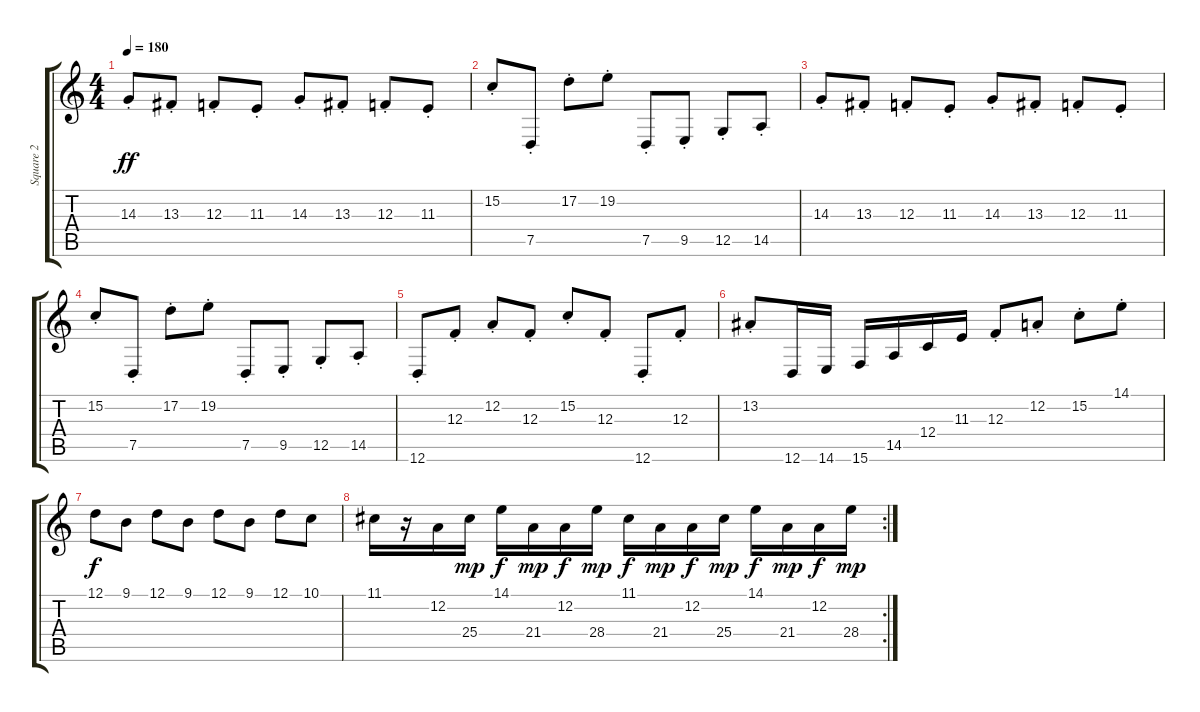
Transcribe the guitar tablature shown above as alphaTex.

\track ("Square 2" "Square 2") {instrument lead1square}
\staff {score tabs}
\tuning (D4 A3 F3 C3 G2 D2) {hide}
\ts (4 4)
\tempo 180
\clef g2
\ks c
14.3{st}.8{dy ff} 13.3{st}.8 12.3{st}.8 11.3{st}.8 14.3{st}.8 13.3{st}.8 12.3{st}.8 11.3{st}.8 |
15.2{st}.8 7.5{st}.8 17.2{st}.8 19.2{st}.8 7.5{st}.8 9.5{st}.8 12.5{st}.8 14.5{st}.8 |
14.3{st}.8 13.3{st}.8 12.3{st}.8 11.3{st}.8 14.3{st}.8 13.3{st}.8 12.3{st}.8 11.3{st}.8 |
15.2{st}.8 7.5{st}.8 17.2{st}.8 19.2{st}.8 7.5{st}.8 9.5{st}.8 12.5{st}.8 14.5{st}.8 |
12.6{st}.8 12.3{st}.8 12.2{st}.8 12.3{st}.8 15.2{st}.8 12.3{st}.8 12.6{st}.8 12.3{st}.8 |
13.2{st}.8 12.6.16 14.6.16 15.6.16 14.5.16 12.4.16 11.3.16 12.3{st}.8 12.2{st}.8 15.2{st}.8 14.1{st}.8 |
12.1.8{dy f} 9.1.8 12.1.8 9.1.8 12.1.8 9.1.8 12.1.8 10.1.8 |
\rc 2
11.1.16 r.16 12.2.16 25.4.16{dy mp} 14.1.16{dy f} 21.4.16{dy mp} 12.2.16{dy f} 28.4.16{dy mp} 11.1.16{dy f} 21.4.16{dy mp} 12.2.16{dy f} 25.4.16{dy mp} 14.1.16{dy f} 21.4.16{dy mp} 12.2.16{dy f} 28.4.16{dy mp}
